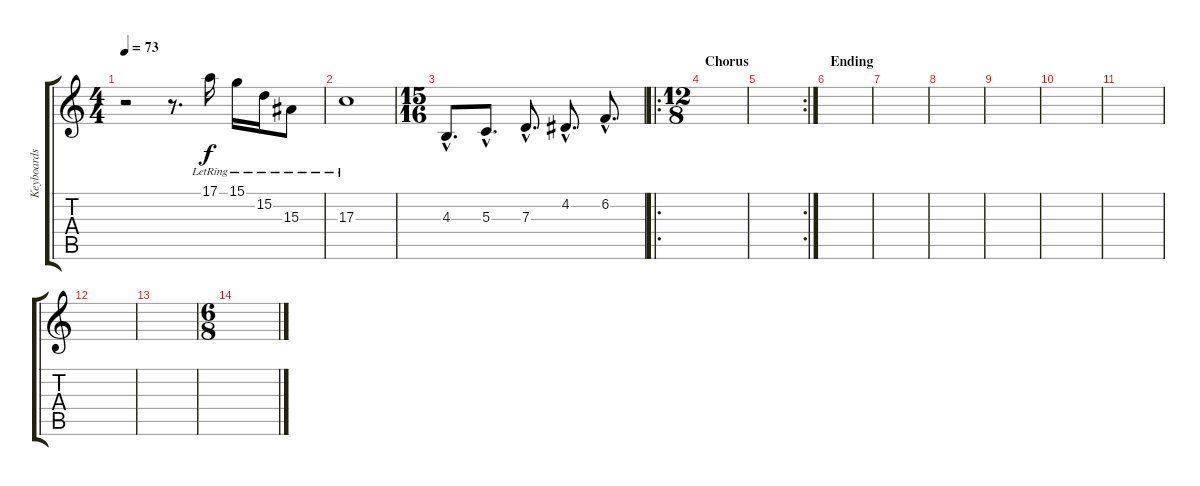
\track ("Keyboards" "Keyboards") {instrument brightacousticpiano}
\staff {score tabs}
\tuning (E4 B3 G3 D3 A2 E2) {hide}
\ts (4 4)
\tempo 73
\clef g2
\ks c
r.2{dy f} r.8{d} 17.1{lr}.16 15.1{lr}.16 15.2{lr}.16 15.3{lr}.8 |
17.3{lr}.1 |
\ts (15 16)
4.3{hac}.8{d} 5.3{hac}.8{d} 7.3{hac}.8{d} 4.2{hac}.8{d} 6.2{hac}.8{d} |
\ro
\ts (12 8)
\section ("" "Chorus")
|
\rc 2
|
\section ("" "Ending")
|
|
|
|
|
|
|
|
\ts (6 8)
